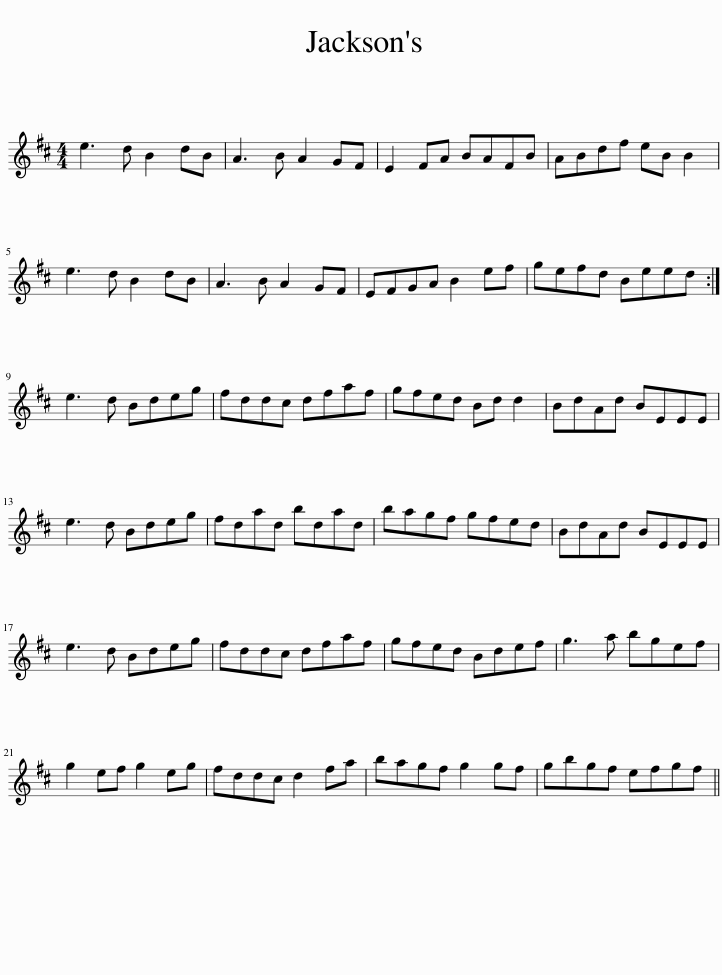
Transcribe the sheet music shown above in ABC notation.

X:1
L:1/8
M:4/4
I:linebreak $
K:D
V:1 treble
V:1
 e3 d B2 dB | A3 B A2 GF | E2 FA BAFB | ABdf eB B2 |$ e3 d B2 dB | %5
 A3 B A2 GF | EFGA B2 ef | gefd Beed :|$ e3 d Bdeg | fddc dfaf | %10
 gfed Bd d2 | BdAd BEEE |$ e3 d Bdeg | fdad bdad | bagf gfed | %15
 BdAd BEEE |$ e3 d Bdeg | fddc dfaf | gfed Bdef | g3 a bgef |$ %20
 g2 ef g2 eg | fddc d2 fa | bagf g2 gf | gbgf efgf || %24
